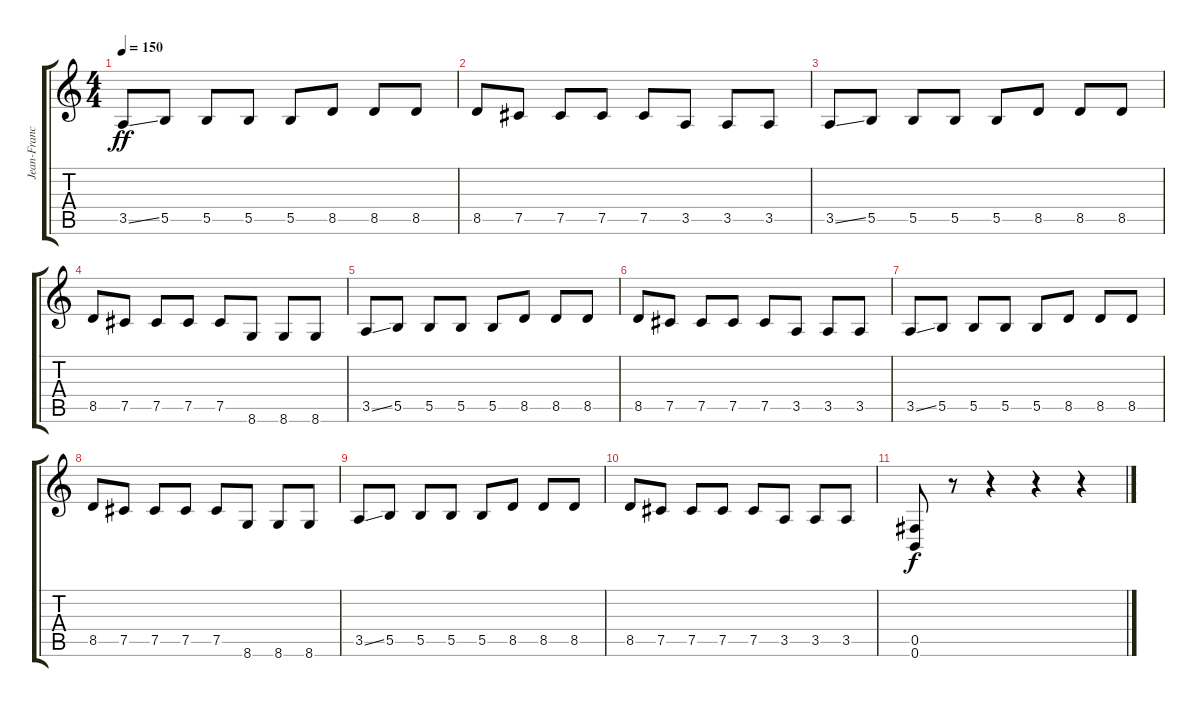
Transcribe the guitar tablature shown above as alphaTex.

\track ("Jean-Francois Dagenais " "Jean-Franc") {instrument distortionguitar}
\staff {score tabs}
\tuning (Db4 Ab3 E3 B2 Gb2 B1) {hide}
\ts (4 4)
\tempo 150
\clef g2
\ks c
3.5{ss}.8{dy ff} 5.5.8 5.5.8 5.5.8 5.5.8 8.5.8 8.5.8 8.5.8 |
8.5.8 7.5.8 7.5.8 7.5.8 7.5.8 3.5.8 3.5.8 3.5.8 |
3.5{ss}.8 5.5.8 5.5.8 5.5.8 5.5.8 8.5.8 8.5.8 8.5.8 |
8.5.8 7.5.8 7.5.8 7.5.8 7.5.8 8.6.8 8.6.8 8.6.8 |
3.5{ss}.8 5.5.8 5.5.8 5.5.8 5.5.8 8.5.8 8.5.8 8.5.8 |
8.5.8 7.5.8 7.5.8 7.5.8 7.5.8 3.5.8 3.5.8 3.5.8 |
3.5{ss}.8 5.5.8 5.5.8 5.5.8 5.5.8 8.5.8 8.5.8 8.5.8 |
8.5.8 7.5.8 7.5.8 7.5.8 7.5.8 8.6.8 8.6.8 8.6.8 |
3.5{ss}.8 5.5.8 5.5.8 5.5.8 5.5.8 8.5.8 8.5.8 8.5.8 |
8.5.8 7.5.8 7.5.8 7.5.8 7.5.8 3.5.8 3.5.8 3.5.8 |
(0.5 0.6).8{dy f} r.8 r.4 r.4 r.4
